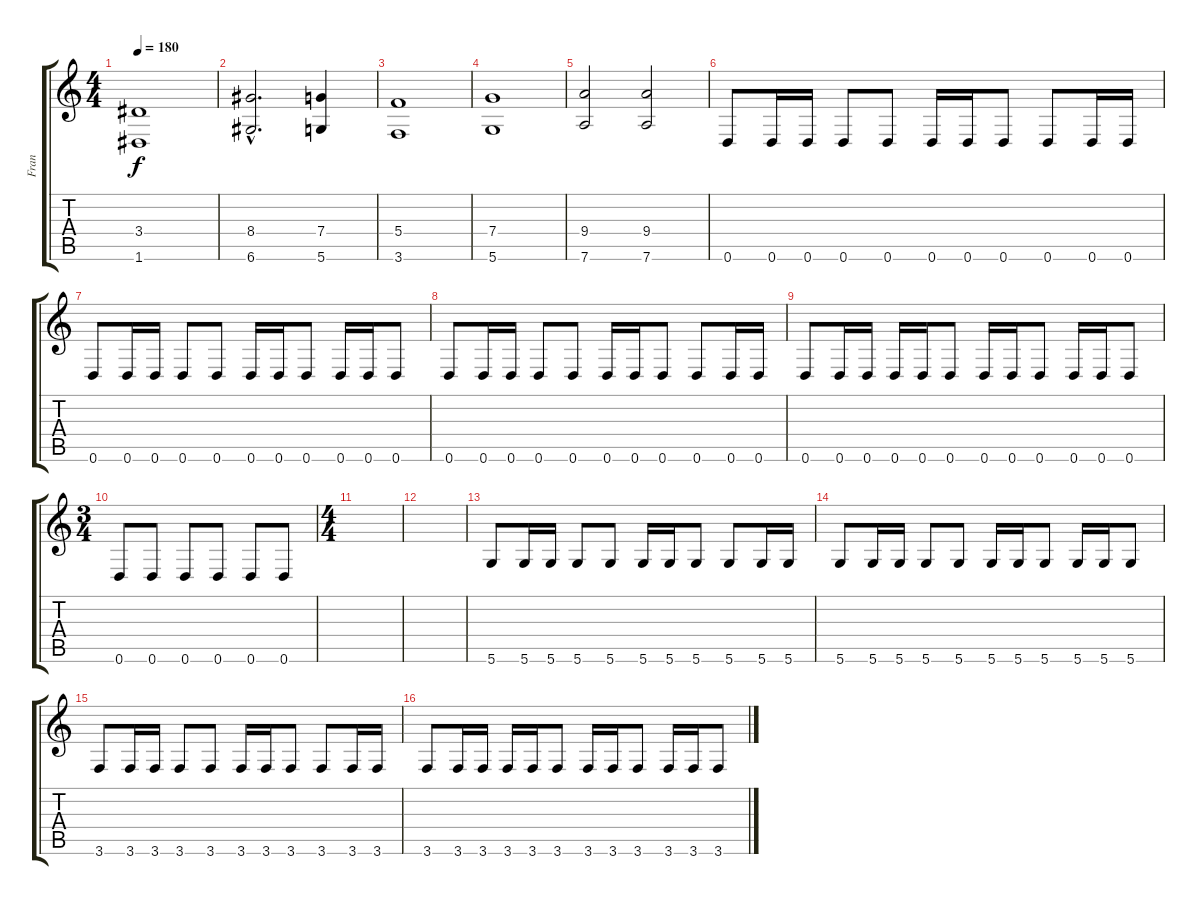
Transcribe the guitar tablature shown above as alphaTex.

\track ("Fran" "Fran") {instrument electricbassfinger}
\staff {score tabs}
\tuning (D4 A3 F3 C3 G2 D2) {hide}
\ts (4 4)
\tempo 180
\clef g2
\ks c
(3.4 1.6).1{dy f} |
(8.4{hac} 6.6{hac}).2{d} (7.4 5.6).4 |
(5.4 3.6).1 |
(7.4 5.6).1 |
(9.4 7.6).2 (9.4 7.6).2 |
0.6.8 0.6.16 0.6.16 0.6.8 0.6.8 0.6.16 0.6.16 0.6.8 0.6.8 0.6.16 0.6.16 |
0.6.8 0.6.16 0.6.16 0.6.8 0.6.8 0.6.16 0.6.16 0.6.8 0.6.16 0.6.16 0.6.8 |
0.6.8 0.6.16 0.6.16 0.6.8 0.6.8 0.6.16 0.6.16 0.6.8 0.6.8 0.6.16 0.6.16 |
0.6.8 0.6.16 0.6.16 0.6.16 0.6.16 0.6.8 0.6.16 0.6.16 0.6.8 0.6.16 0.6.16 0.6.8 |
\ts (3 4)
0.6.8 0.6.8 0.6.8 0.6.8 0.6.8 0.6.8 |
\ts (4 4)
|
|
5.6.8 5.6.16 5.6.16 5.6.8 5.6.8 5.6.16 5.6.16 5.6.8 5.6.8 5.6.16 5.6.16 |
5.6.8 5.6.16 5.6.16 5.6.8 5.6.8 5.6.16 5.6.16 5.6.8 5.6.16 5.6.16 5.6.8 |
3.6.8 3.6.16 3.6.16 3.6.8 3.6.8 3.6.16 3.6.16 3.6.8 3.6.8 3.6.16 3.6.16 |
3.6.8 3.6.16 3.6.16 3.6.16 3.6.16 3.6.8 3.6.16 3.6.16 3.6.8 3.6.16 3.6.16 3.6.8
